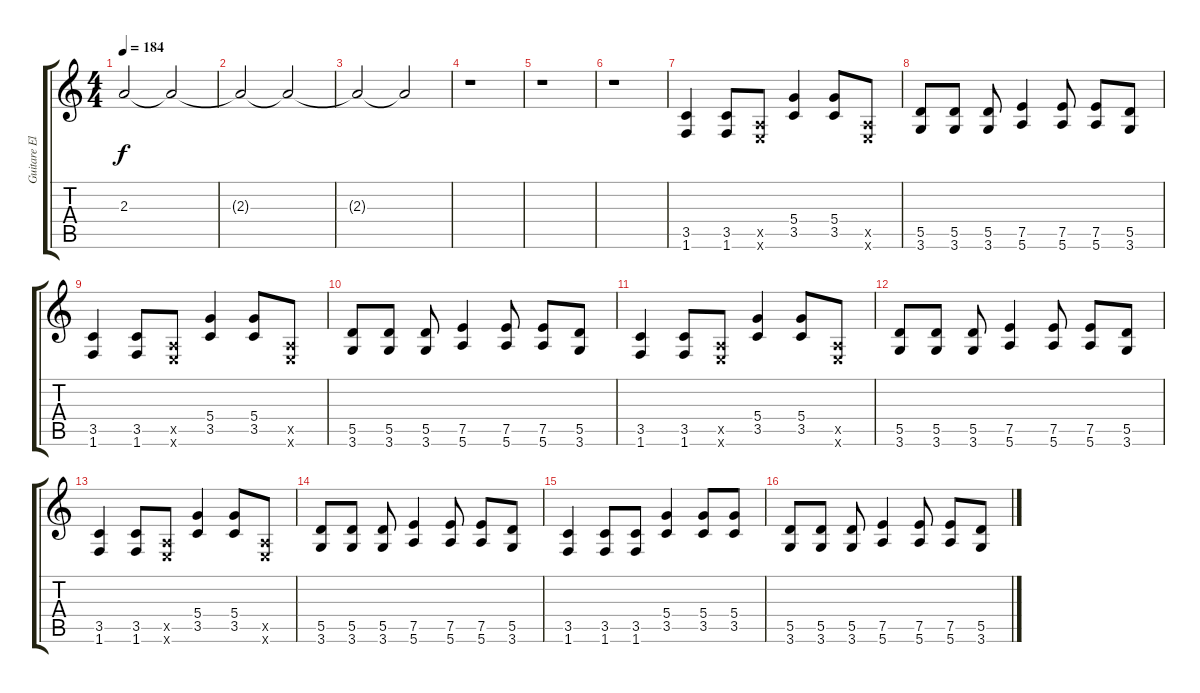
\track ("Guitare Electrique" "Guitare El") {instrument electricguitarjazz}
\staff {score tabs}
\tuning (E4 B3 G3 D3 A2 E2) {hide}
\ts (4 4)
\tempo 184
\clef g2
\ks c
2.3.2{dy f} 2.3{t}.2{volume 13} |
2.3{t}.2{volume 12} 2.3{t}.2{volume 11} |
2.3{t}.2{volume 9} 2.3{t}.2{volume 6} |
r.1 |
r.1 |
r.1 |
(3.5 1.6).4{instrument electricguitarclean} (3.5 1.6).8 (0.5{x} 0.6{x}).8 (5.4 3.5).4 (5.4 3.5).8 (0.5{x} 0.6{x}).8 |
(5.5 3.6).8 (5.5 3.6).8 (5.5 3.6).8 (7.5 5.6).4 (7.5 5.6).8 (7.5 5.6).8 (5.5 3.6).8 |
(3.5 1.6).4 (3.5 1.6).8 (0.5{x} 0.6{x}).8 (5.4 3.5).4 (5.4 3.5).8 (0.5{x} 0.6{x}).8 |
(5.5 3.6).8 (5.5 3.6).8 (5.5 3.6).8 (7.5 5.6).4 (7.5 5.6).8 (7.5 5.6).8 (5.5 3.6).8 |
(3.5 1.6).4 (3.5 1.6).8 (0.5{x} 0.6{x}).8 (5.4 3.5).4 (5.4 3.5).8 (0.5{x} 0.6{x}).8 |
(5.5 3.6).8 (5.5 3.6).8 (5.5 3.6).8 (7.5 5.6).4 (7.5 5.6).8 (7.5 5.6).8 (5.5 3.6).8 |
(3.5 1.6).4 (3.5 1.6).8 (0.5{x} 0.6{x}).8 (5.4 3.5).4 (5.4 3.5).8 (0.5{x} 0.6{x}).8 |
(5.5 3.6).8 (5.5 3.6).8 (5.5 3.6).8 (7.5 5.6).4 (7.5 5.6).8 (7.5 5.6).8 (5.5 3.6).8 |
(3.5 1.6).4{instrument overdrivenguitar} (3.5 1.6).8 (3.5 1.6).8 (5.4 3.5).4 (5.4 3.5).8 (5.4 3.5).8 |
(5.5 3.6).8 (5.5 3.6).8 (5.5 3.6).8 (7.5 5.6).4 (7.5 5.6).8 (7.5 5.6).8 (5.5 3.6).8
